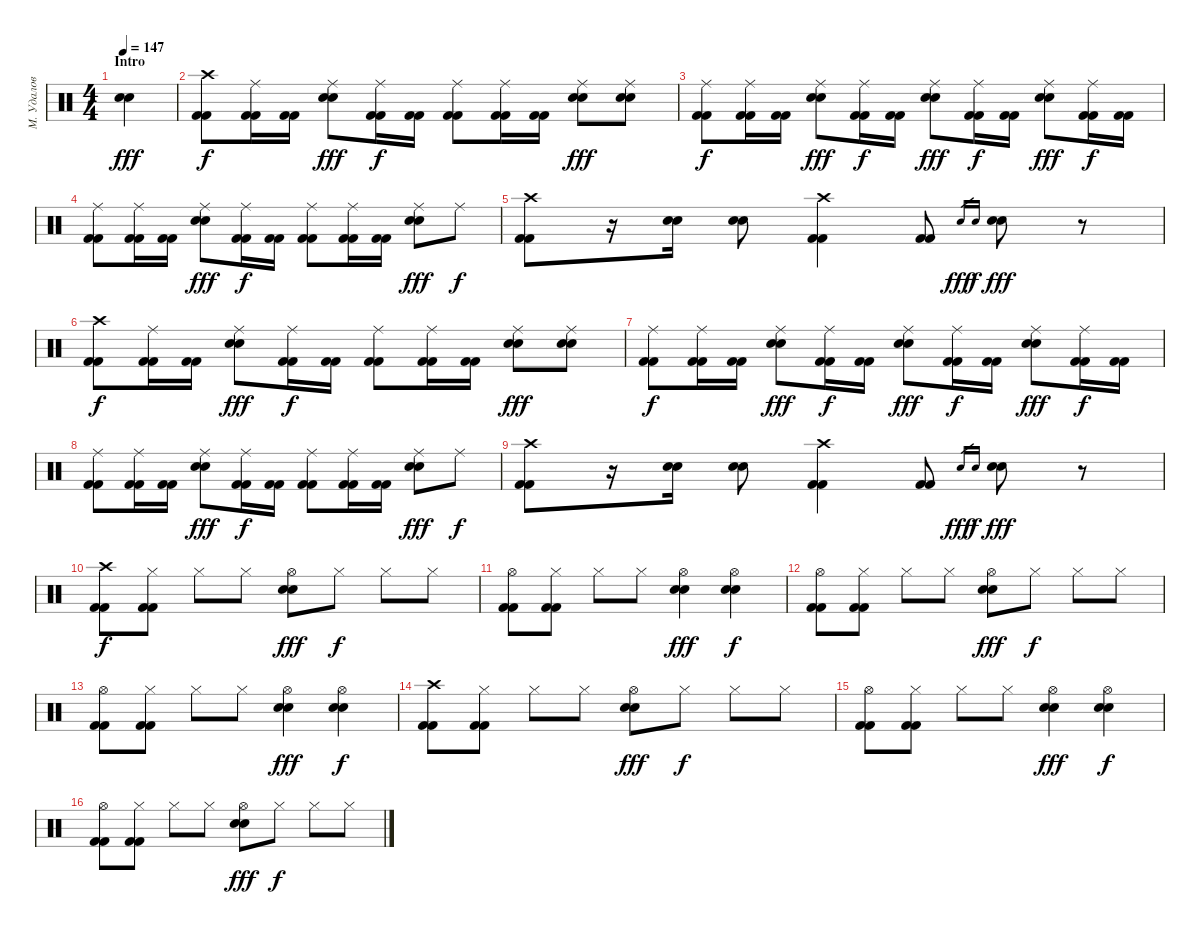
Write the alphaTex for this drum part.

\track ("М. Удалов" "М. Удалов") {instrument percussion}
\staff {score}
\articulation defaults
\ts (4 4)
\section ("" "Intro")
\tempo 147
\clef neutral
\ks c
("Electric Snare (hit)" "Electric Snare (hit)").4{dy fff} |
("Crash high (hit)" "Kick (hit) 2" "Kick (hit) 2").8{dy f} ("Ride (middle)" "Kick (hit) 2" "Kick (hit) 2").16 ("Kick (hit) 2" "Kick (hit) 2").16 ("Ride (middle)" "Electric Snare (hit)" "Electric Snare (hit)").8{dy fff} ("Ride (middle)" "Kick (hit) 2" "Kick (hit) 2").16{dy f} ("Kick (hit) 2" "Kick (hit) 2").16 ("Ride (middle)" "Kick (hit) 2" "Kick (hit) 2").8 ("Ride (middle)" "Kick (hit) 2" "Kick (hit) 2").16 ("Kick (hit) 2" "Kick (hit) 2").16 ("Ride (middle)" "Electric Snare (hit)" "Electric Snare (hit)").8{dy fff} ("Ride (middle)" "Electric Snare (hit)" "Electric Snare (hit)").8 |
("Ride (middle)" "Kick (hit) 2" "Kick (hit) 2").8{dy f} ("Ride (middle)" "Kick (hit) 2" "Kick (hit) 2").16 ("Kick (hit) 2" "Kick (hit) 2").16 ("Ride (middle)" "Electric Snare (hit)" "Electric Snare (hit)").8{dy fff} ("Ride (middle)" "Kick (hit) 2" "Kick (hit) 2").16{dy f} ("Kick (hit) 2" "Kick (hit) 2").16 ("Ride (middle)" "Electric Snare (hit)" "Electric Snare (hit)").8{dy fff} ("Ride (middle)" "Kick (hit) 2" "Kick (hit) 2").16{dy f} ("Kick (hit) 2" "Kick (hit) 2").16 ("Ride (middle)" "Electric Snare (hit)" "Electric Snare (hit)").8{dy fff} ("Ride (middle)" "Kick (hit) 2" "Kick (hit) 2").16{dy f} ("Kick (hit) 2" "Kick (hit) 2").16 |
("Ride (middle)" "Kick (hit) 2" "Kick (hit) 2").8 ("Ride (middle)" "Kick (hit) 2" "Kick (hit) 2").16 ("Kick (hit) 2" "Kick (hit) 2").16 ("Ride (middle)" "Electric Snare (hit)" "Electric Snare (hit)").8{dy fff} ("Ride (middle)" "Kick (hit) 2" "Kick (hit) 2").16{dy f} ("Kick (hit) 2" "Kick (hit) 2").16 ("Ride (middle)" "Kick (hit) 2" "Kick (hit) 2").8 ("Ride (middle)" "Kick (hit) 2" "Kick (hit) 2").16 ("Kick (hit) 2" "Kick (hit) 2").16 ("Ride (middle)" "Electric Snare (hit)" "Electric Snare (hit)").8{dy fff} "Ride (middle)".8{dy f} |
("Crash high (hit)" "Kick (hit) 2" "Kick (hit) 2").8 r.16 ("Electric Snare (hit)" "Electric Snare (hit)").16 ("Electric Snare (hit)" "Electric Snare (hit)").8 ("Crash high (hit)" "Kick (hit) 2" "Kick (hit) 2").4 ("Kick (hit) 2" "Kick (hit) 2").8 "Electric Snare (hit)".16{gr dy fff} "Electric Snare (hit)".16{gr dy f} ("Electric Snare (hit)" "Electric Snare (hit)").8{dy fff} r.8 |
("Crash high (hit)" "Kick (hit) 2" "Kick (hit) 2").8{dy f} ("Ride (middle)" "Kick (hit) 2" "Kick (hit) 2").16 ("Kick (hit) 2" "Kick (hit) 2").16 ("Ride (middle)" "Electric Snare (hit)" "Electric Snare (hit)").8{dy fff} ("Ride (middle)" "Kick (hit) 2" "Kick (hit) 2").16{dy f} ("Kick (hit) 2" "Kick (hit) 2").16 ("Ride (middle)" "Kick (hit) 2" "Kick (hit) 2").8 ("Ride (middle)" "Kick (hit) 2" "Kick (hit) 2").16 ("Kick (hit) 2" "Kick (hit) 2").16 ("Ride (middle)" "Electric Snare (hit)" "Electric Snare (hit)").8{dy fff} ("Ride (middle)" "Electric Snare (hit)" "Electric Snare (hit)").8 |
("Ride (middle)" "Kick (hit) 2" "Kick (hit) 2").8{dy f} ("Ride (middle)" "Kick (hit) 2" "Kick (hit) 2").16 ("Kick (hit) 2" "Kick (hit) 2").16 ("Ride (middle)" "Electric Snare (hit)" "Electric Snare (hit)").8{dy fff} ("Ride (middle)" "Kick (hit) 2" "Kick (hit) 2").16{dy f} ("Kick (hit) 2" "Kick (hit) 2").16 ("Ride (middle)" "Electric Snare (hit)" "Electric Snare (hit)").8{dy fff} ("Ride (middle)" "Kick (hit) 2" "Kick (hit) 2").16{dy f} ("Kick (hit) 2" "Kick (hit) 2").16 ("Ride (middle)" "Electric Snare (hit)" "Electric Snare (hit)").8{dy fff} ("Ride (middle)" "Kick (hit) 2" "Kick (hit) 2").16{dy f} ("Kick (hit) 2" "Kick (hit) 2").16 |
("Ride (middle)" "Kick (hit) 2" "Kick (hit) 2").8 ("Ride (middle)" "Kick (hit) 2" "Kick (hit) 2").16 ("Kick (hit) 2" "Kick (hit) 2").16 ("Ride (middle)" "Electric Snare (hit)" "Electric Snare (hit)").8{dy fff} ("Ride (middle)" "Kick (hit) 2" "Kick (hit) 2").16{dy f} ("Kick (hit) 2" "Kick (hit) 2").16 ("Ride (middle)" "Kick (hit) 2" "Kick (hit) 2").8 ("Ride (middle)" "Kick (hit) 2" "Kick (hit) 2").16 ("Kick (hit) 2" "Kick (hit) 2").16 ("Ride (middle)" "Electric Snare (hit)" "Electric Snare (hit)").8{dy fff} "Ride (middle)".8{dy f} |
("Crash high (hit)" "Kick (hit) 2" "Kick (hit) 2").8 r.16 ("Electric Snare (hit)" "Electric Snare (hit)").16 ("Electric Snare (hit)" "Electric Snare (hit)").8 ("Crash high (hit)" "Kick (hit) 2" "Kick (hit) 2").4 ("Kick (hit) 2" "Kick (hit) 2").8 "Electric Snare (hit)".16{gr dy fff} "Electric Snare (hit)".16{gr dy f} ("Electric Snare (hit)" "Electric Snare (hit)").8{dy fff} r.8 |
("Crash high (hit)" "Kick (hit) 2" "Kick (hit) 2").8{dy f} ("Hi-Hat (closed)" "Kick (hit) 2" "Kick (hit) 2").8 "Hi-Hat (closed)".8 "Hi-Hat (closed)".8 ("Hi-Hat (open)" "Electric Snare (hit)" "Electric Snare (hit)").8{dy fff} "Hi-Hat (closed)".8{dy f} "Hi-Hat (closed)".8 "Hi-Hat (closed)".8 |
("Hi-Hat (open)" "Kick (hit) 2" "Kick (hit) 2").8 ("Hi-Hat (closed)" "Kick (hit) 2" "Kick (hit) 2").8 "Hi-Hat (closed)".8 "Hi-Hat (closed)".8 ("Hi-Hat (open)" "Electric Snare (hit)" "Electric Snare (hit)").4{dy fff} ("Hi-Hat (open)" "Electric Snare (hit)" "Electric Snare (hit)").4{dy f} |
("Hi-Hat (open)" "Kick (hit) 2" "Kick (hit) 2").8 ("Hi-Hat (closed)" "Kick (hit) 2" "Kick (hit) 2").8 "Hi-Hat (closed)".8 "Hi-Hat (closed)".8 ("Hi-Hat (open)" "Electric Snare (hit)" "Electric Snare (hit)").8{dy fff} "Hi-Hat (closed)".8{dy f} "Hi-Hat (closed)".8 "Hi-Hat (closed)".8 |
("Hi-Hat (open)" "Kick (hit) 2" "Kick (hit) 2").8 ("Hi-Hat (closed)" "Kick (hit) 2" "Kick (hit) 2").8 "Hi-Hat (closed)".8 "Hi-Hat (closed)".8 ("Hi-Hat (open)" "Electric Snare (hit)" "Electric Snare (hit)").4{dy fff} ("Hi-Hat (open)" "Electric Snare (hit)" "Electric Snare (hit)").4{dy f} |
("Crash high (hit)" "Kick (hit) 2" "Kick (hit) 2").8 ("Hi-Hat (closed)" "Kick (hit) 2" "Kick (hit) 2").8 "Hi-Hat (closed)".8 "Hi-Hat (closed)".8 ("Hi-Hat (open)" "Electric Snare (hit)" "Electric Snare (hit)").8{dy fff} "Hi-Hat (closed)".8{dy f} "Hi-Hat (closed)".8 "Hi-Hat (closed)".8 |
("Hi-Hat (open)" "Kick (hit) 2" "Kick (hit) 2").8 ("Hi-Hat (closed)" "Kick (hit) 2" "Kick (hit) 2").8 "Hi-Hat (closed)".8 "Hi-Hat (closed)".8 ("Hi-Hat (open)" "Electric Snare (hit)" "Electric Snare (hit)").4{dy fff} ("Hi-Hat (open)" "Electric Snare (hit)" "Electric Snare (hit)").4{dy f} |
("Hi-Hat (open)" "Kick (hit) 2" "Kick (hit) 2").8 ("Hi-Hat (closed)" "Kick (hit) 2" "Kick (hit) 2").8 "Hi-Hat (closed)".8 "Hi-Hat (closed)".8 ("Hi-Hat (open)" "Electric Snare (hit)" "Electric Snare (hit)").8{dy fff} "Hi-Hat (closed)".8{dy f} "Hi-Hat (closed)".8 "Hi-Hat (closed)".8
